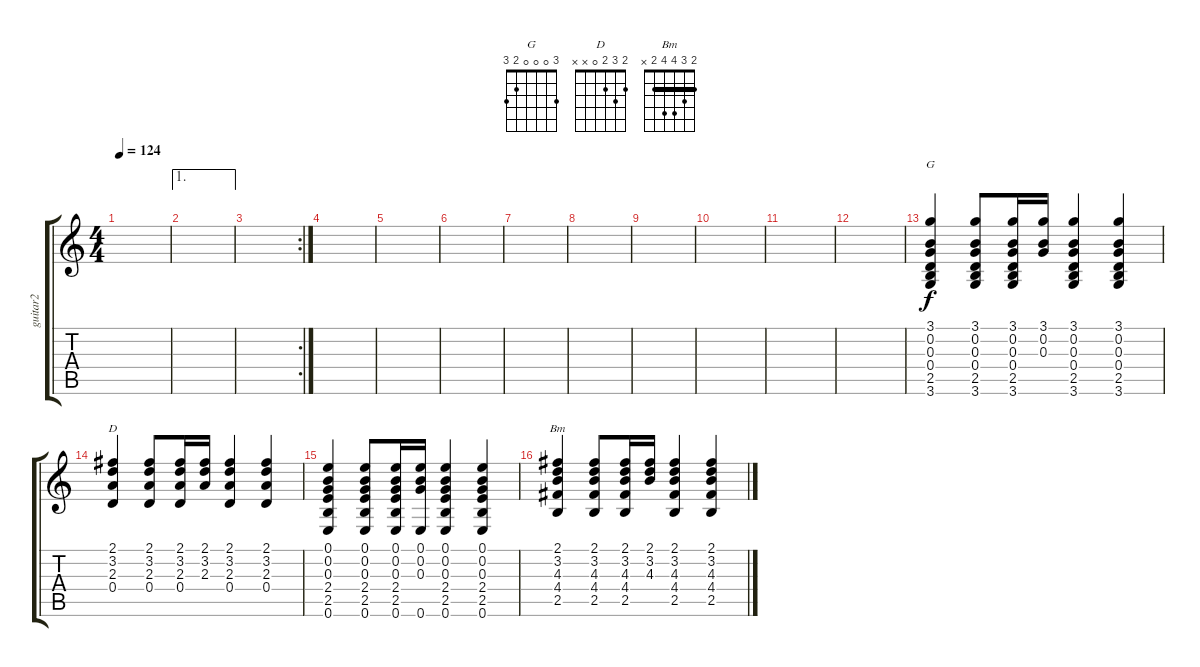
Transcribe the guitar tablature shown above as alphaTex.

\track ("guitar2" "guitar2") {instrument acousticguitarnylon}
\staff {score tabs}
\tuning (E4 B3 G3 D3 A2 E2) {hide}
\chord ("G" 3 0 0 0 2 3)
\chord ("D" 2 3 2 0 x x)
\chord ("Bm" 2 3 4 4 2 x) {barre 2}
\ts (4 4)
\tempo 124
\clef g2
\ks c
|
\ae 1
|
\rc 2
|
|
|
|
|
|
|
|
|
|
(3.1 0.2 0.3 0.4 2.5 3.6).4{ch "G"} (3.1 0.2 0.3 0.4 2.5 3.6).8 (3.1 0.2 0.3 0.4 2.5 3.6).16 (3.1 0.2 0.3).16 (3.1 0.2 0.3 0.4 2.5 3.6).4 (3.1 0.2 0.3 0.4 2.5 3.6).4 |
(2.1 3.2 2.3 0.4).4{ch "D"} (2.1 3.2 2.3 0.4).8 (2.1 3.2 2.3 0.4).16 (2.1 3.2 2.3).16 (2.1 3.2 2.3 0.4).4 (2.1 3.2 2.3 0.4).4 |
(0.1 0.2 0.3 2.4 2.5 0.6).4 (0.1 0.2 0.3 2.4 2.5 0.6).8 (0.1 0.2 0.3 2.4 2.5 0.6).16 (0.1 0.2 0.3 0.6).16 (0.1 0.2 0.3 2.4 2.5 0.6).4 (0.1 0.2 0.3 2.4 2.5 0.6).4 |
(2.1 3.2 4.3 4.4 2.5).4{ch "Bm"} (2.1 3.2 4.3 4.4 2.5).8 (2.1 3.2 4.3 4.4 2.5).16 (2.1 3.2 4.3).16 (2.1 3.2 4.3 4.4 2.5).4 (2.1 3.2 4.3 4.4 2.5).4
